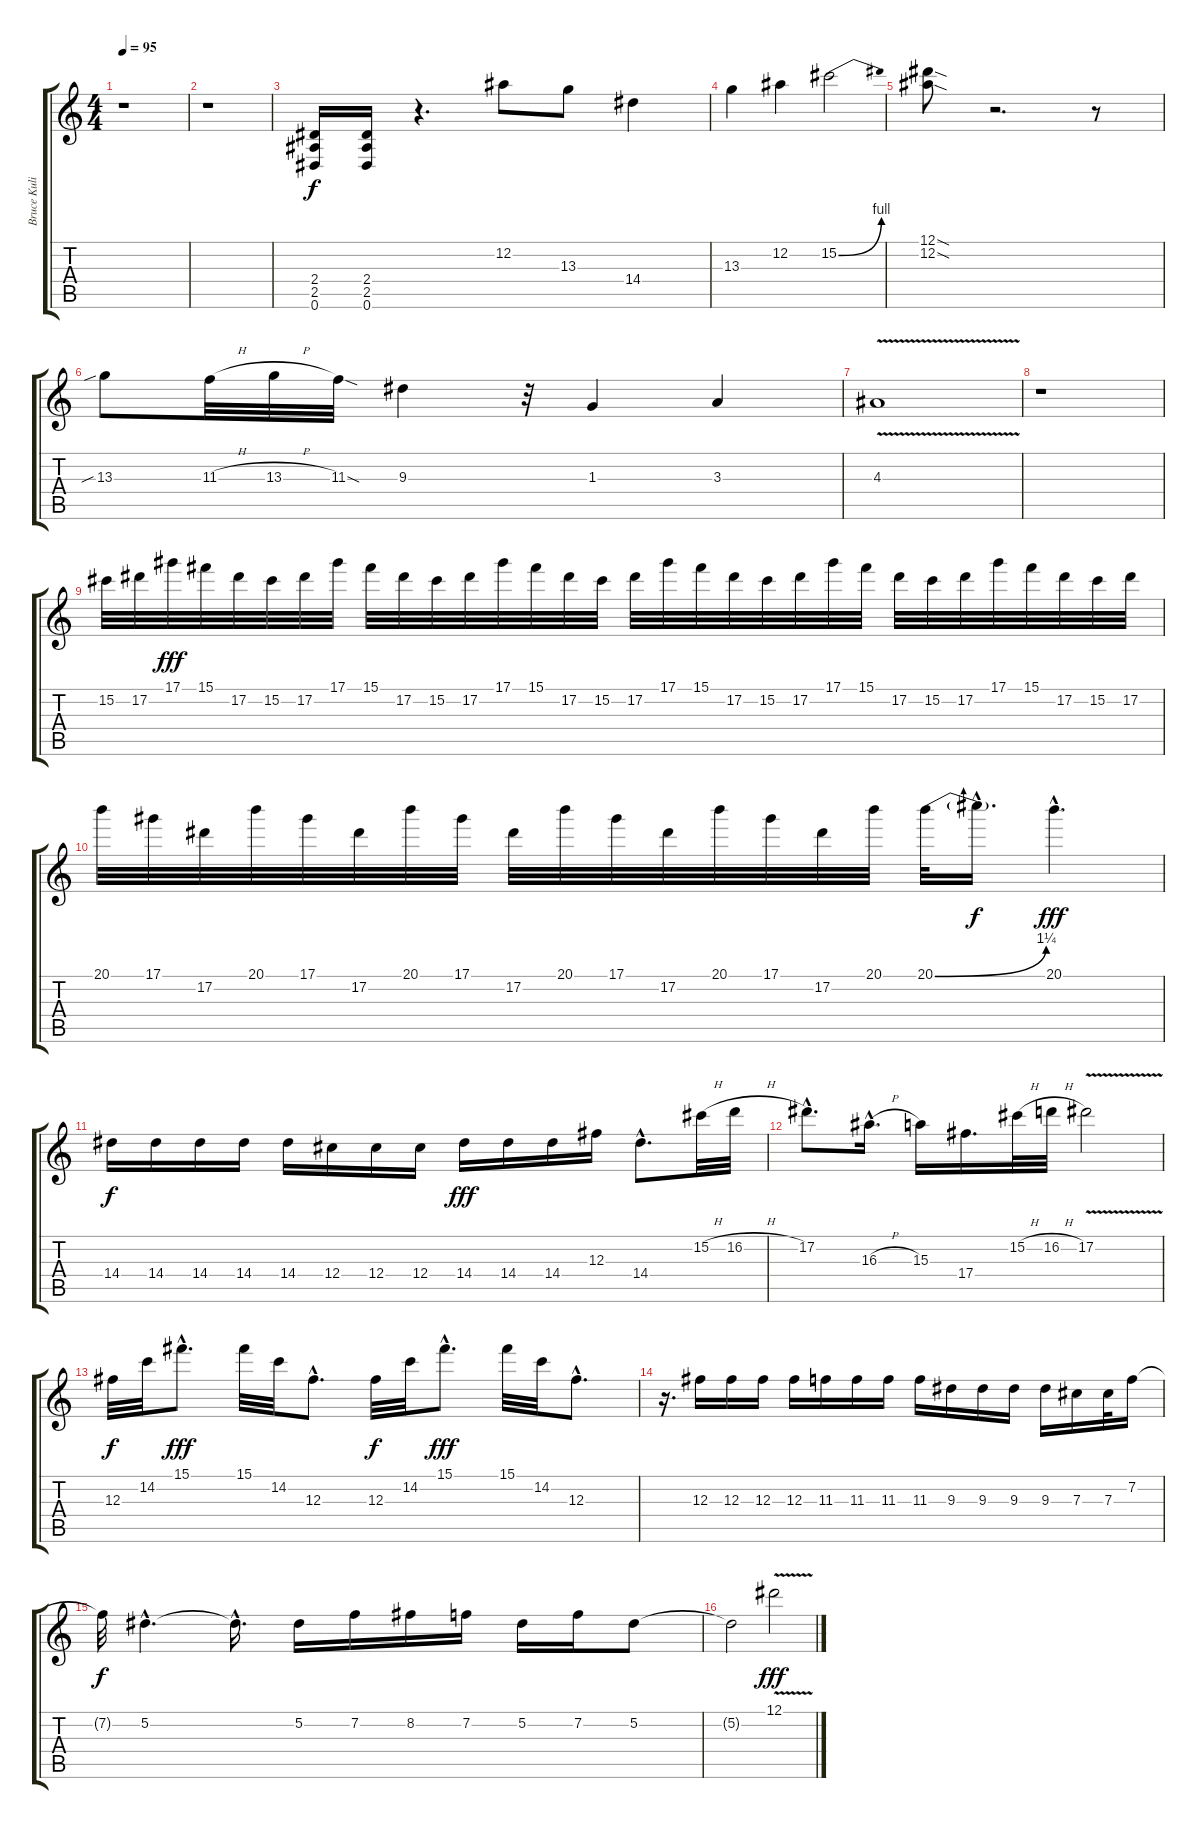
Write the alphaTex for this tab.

\track ("Bruce Kulick" "Bruce Kuli") {instrument overdrivenguitar}
\staff {score tabs}
\tuning (Eb4 Bb3 Gb3 Db3 Ab2 Eb2) {hide}
\ts (4 4)
\tempo 95
\clef g2
\ks c
r.1{dy f} |
r.1 |
(2.4 2.5 0.6).16 (2.4 2.5 0.6).16 r.4{d} 12.2.8 13.3.8 14.4.4 |
13.3.4 12.2.4 15.2{be (bend 0 0 60 4)}.2 |
(12.1{sod} 12.2{sod}).8 r.2{d} r.8 |
13.3{sib}.8 11.3{h}.32 13.3{h}.32 11.3{sod}.32 9.3.4 r.32 1.3.4 3.3.4 |
4.3{v}.1 |
r.1 |
15.2.32 17.2.32 17.1.32{dy fff} 15.1.32 17.2.32 15.2.32 17.2.32 17.1.32 15.1.32 17.2.32 15.2.32 17.2.32 17.1.32 15.1.32 17.2.32 15.2.32 17.2.32 17.1.32 15.1.32 17.2.32 15.2.32 17.2.32 17.1.32 15.1.32 17.2.32 15.2.32 17.2.32 17.1.32 15.1.32 17.2.32 15.2.32 17.2.32 |
20.1.32 17.1.32 17.2.32 20.1.32 17.1.32 17.2.32 20.1.32 17.1.32 17.2.32 20.1.32 17.1.32 17.2.32 20.1.32 17.1.32 17.2.32 20.1.32 20.1{be (bend 0 0 60 5)}.32 20.1{hac t}.16{d dy f} 20.1{hac}.4{d dy fff} |
14.4.16{dy f} 14.4.16 14.4.16 14.4.16 14.4.16 12.4.16 12.4.16 12.4.16 14.4.16{dy fff} 14.4.16 14.4.16 12.3.16 14.4{hac}.8{d} 15.2{h}.32 16.2{h}.32 |
17.2{hac}.8{d} 16.3{h hac}.16{d} 15.3.16 17.4.16{d} 15.2{h}.32 16.2{h}.32 17.2{v}.2 |
12.3.32{dy f} 14.2.32 15.1{hac}.8{d dy fff} 15.1.32 14.2.32 12.3{hac}.8{d} 12.3.32{dy f} 14.2.32 15.1{hac}.8{d dy fff} 15.1.32 14.2.32 12.3{hac}.8{d} |
r.16{d} 12.3.16 12.3.16 12.3.16 12.3.16 11.3.16 11.3.16 11.3.16 11.3.16 9.3.16 9.3.16 9.3.16 9.3.16 7.3.16 7.3.32 7.2.16 |
7.2{t}.32{dy f} 5.2{hac}.4{d} 5.2{hac t}.16{d} 5.2.16 7.2.16 8.2.16 7.2.16 5.2.16 7.2.16 5.2.8 |
5.2{t}.2 12.1{v}.2{dy fff}
